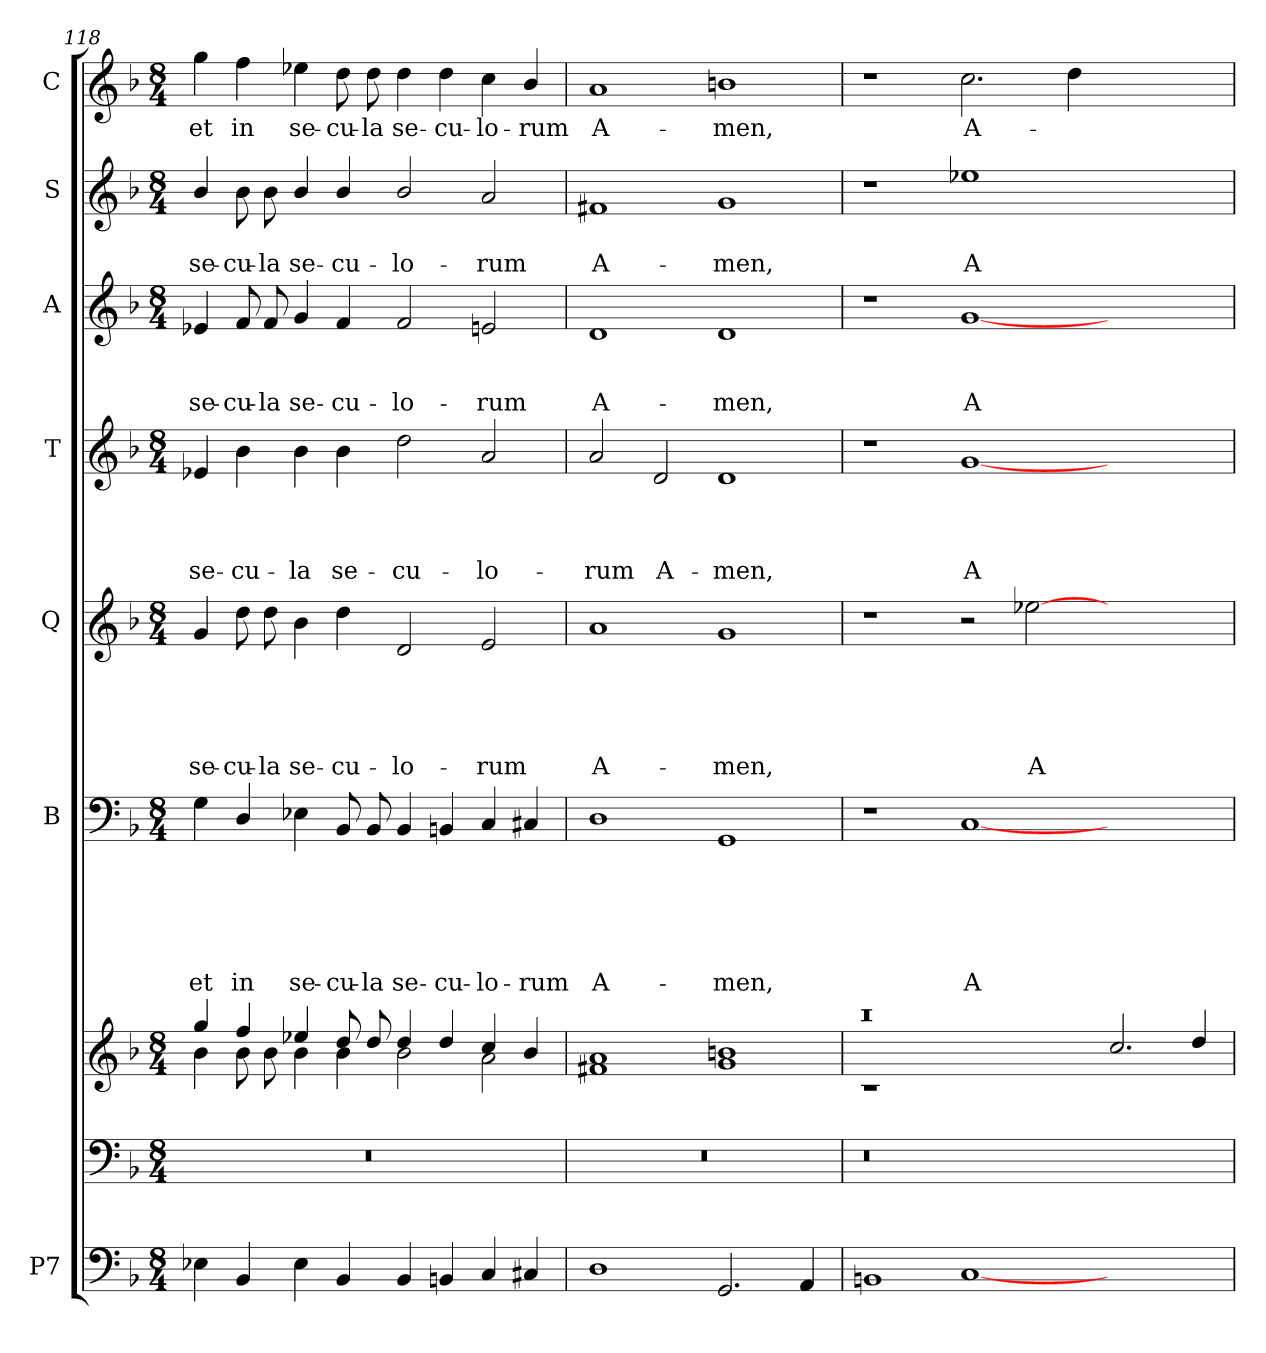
**kern	**kern	**kern	**kern	**text	**text	**text	**text	**text	**text	**kern	**text	**text	**text	**text	**text	**kern	**text	**text	**text	**text	**kern	**text	**text	**text	**kern	**text	**text	**kern	**text
*part7	*part7	*part7	*part6	*part6	*part6	*part6	*part6	*part6	*part6	*part5	*part5	*part5	*part5	*part5	*part5	*part4	*part4	*part4	*part4	*part4	*part3	*part3	*part3	*part3	*part2	*part2	*part2	*part1	*part1
*staff9	*staff8	*staff7	*staff6	*staff6	*staff6	*staff6	*staff6	*staff6	*staff6	*staff5	*staff5	*staff5	*staff5	*staff5	*staff5	*staff4	*staff4	*staff4	*staff4	*staff4	*staff3	*staff3	*staff3	*staff3	*staff2	*staff2	*staff2	*staff1	*staff1
*I"P7	*	*	*I"B	*	*	*	*	*	*	*I"Q	*	*	*	*	*	*I"T	*	*	*	*	*I"A	*	*	*	*I"S	*	*	*I"C	*
!!LO:PB:g=z
*clefF4	*clefF4	*clefG2	*clefF4	*	*	*	*	*	*	*clefG2	*	*	*	*	*	*clefG2	*	*	*	*	*clefG2	*	*	*	*clefG2	*	*	*clefG2	*
*	*	*	*	*	*	*	*	*	*	*ITrd7c12	*	*	*	*	*	*ITrd7c12	*	*	*	*	*	*	*	*	*	*	*	*	*
*k[b-]	*k[b-]	*k[b-]	*k[b-]	*	*	*	*	*	*	*k[b-]	*	*	*	*	*	*k[b-]	*	*	*	*	*k[b-]	*	*	*	*k[b-]	*	*	*k[b-]	*
*F:	*F:	*F:	*F:	*	*	*	*	*	*	*F:	*	*	*	*	*	*F:	*	*	*	*	*F:	*	*	*	*F:	*	*	*F:	*
*M8/4	*M8/4	*M8/4	*M8/4	*	*	*	*	*	*	*M8/4	*	*	*	*	*	*M8/4	*	*	*	*	*M8/4	*	*	*	*M8/4	*	*	*M8/4	*
=118	=118	=118	=118	=118	=118	=118	=118	=118	=118	=118	=118	=118	=118	=118	=118	=118	=118	=118	=118	=118	=118	=118	=118	=118	=118	=118	=118	=118	=118
*	*	*^	*	*	*	*	*	*	*	*	*	*	*	*	*	*	*	*	*	*	*	*	*	*	*	*	*	*	*
!	!	!	!	!	!	!	!	!	!	!LO:LY:b	!	!	!	!	!	!LO:LY:b	!	!	!	!	!LO:LY:b	!	!	!	!LO:LY:b	!	!	!LO:LY:b	!	!LO:LY:b
4E-X\	0r	4gg/	4b-\	4G\	.	.	.	.	.	et	4G/	.	.	.	.	se-	4E-X/	.	.	.	se-	4e-X/	.	.	se-	4b-/	.	se-	4gg\	et
!	!	!	!	!	!	!	!	!	!	!LO:LY:b	!	!	!	!	!	!LO:LY:b	!	!	!	!	!LO:LY:b	!	!	!	!LO:LY:b	!	!	!LO:LY:b	!	!LO:LY:b
4BB-/	.	4ff/	8b-\	4D/	.	.	.	.	.	in	8d\	.	.	.	.	-cu-	4B-\	.	.	.	-cu-	8f/	.	.	-cu-	8b-\	.	-cu-	4ff\	in
!	!	!	!	!	!	!	!	!	!	!	!	!	!	!	!	!LO:LY:b	!	!	!	!	!	!	!	!	!LO:LY:b	!	!	!LO:LY:b	!	!
.	.	.	8b-\	.	.	.	.	.	.	.	8d\	.	.	.	.	-la	.	.	.	.	.	8f/	.	.	-la	8b-\	.	-la	.	.
!	!	!	!	!	!	!	!	!	!	!LO:LY:b	!	!	!	!	!	!LO:LY:b	!	!	!	!	!LO:LY:b	!	!	!	!LO:LY:b	!	!	!LO:LY:b	!	!LO:LY:b
4E-\	.	4ee-X/	4b-\	4E-X\	.	.	.	.	.	se-	4B-\	.	.	.	.	se-	4B-\	.	.	.	-la	4g/	.	.	se-	4b-/	.	se-	4ee-X\	se-
!	!	!	!	!	!	!	!	!	!	!LO:LY:b	!	!	!	!	!	!LO:LY:b	!	!	!	!	!LO:LY:b	!	!	!	!LO:LY:b	!	!	!LO:LY:b	!	!LO:LY:b
4BB-/	.	8dd/	4b-\	8BB-/	.	.	.	.	.	-cu-	4d\	.	.	.	.	-cu-	4B-\	.	.	.	se-	4f/	.	.	-cu-	4b-/	.	-cu-	8dd\	-cu-
!	!	!	!	!	!	!	!	!	!	!LO:LY:b	!	!	!	!	!	!	!	!	!	!	!	!	!	!	!	!	!	!	!	!LO:LY:b
.	.	8dd/	.	8BB-/	.	.	.	.	.	-la	.	.	.	.	.	.	.	.	.	.	.	.	.	.	.	.	.	.	8dd\	-la
!	!	!	!	!	!	!	!	!	!	!LO:LY:b	!	!	!	!	!	!LO:LY:b	!	!	!	!	!LO:LY:b	!	!	!	!LO:LY:b	!	!	!LO:LY:b	!	!LO:LY:b
4BB-/	.	4dd/	2b-\	4BB-/	.	.	.	.	.	se-	2D/	.	.	.	.	-lo-	2d\	.	.	.	-cu-	2f/	.	.	-lo-	2b-/	.	-lo-	4dd\	se-
!	!	!	!	!	!	!	!	!	!	!LO:LY:b	!	!	!	!	!	!	!	!	!	!	!	!	!	!	!	!	!	!	!	!LO:LY:b
4BBn/	.	4dd/	.	4BBn/	.	.	.	.	.	-cu-	.	.	.	.	.	.	.	.	.	.	.	.	.	.	.	.	.	.	4dd\	-cu-
!	!	!	!	!	!	!	!	!	!	!LO:LY:b	!	!	!	!	!	!LO:LY:b	!	!	!	!	!LO:LY:b	!	!	!	!LO:LY:b	!	!	!LO:LY:b	!	!LO:LY:b
4C/	.	4cc/	2a\	4C/	.	.	.	.	.	-lo-	2E/	.	.	.	.	-rum	2A/	.	.	.	-lo-	2en/	.	.	-rum	2a/	.	-rum	4cc\	-lo-
!	!	!	!	!	!	!	!	!	!	!LO:LY:b	!	!	!	!	!	!	!	!	!	!	!	!	!	!	!	!	!	!	!	!LO:LY:b
4C#X/	.	4b-/	.	4C#X/	.	.	.	.	.	-rum	.	.	.	.	.	.	.	.	.	.	.	.	.	.	.	.	.	.	4b-/	-rum
=119	=119	=119	=119	=119	=119	=119	=119	=119	=119	=119	=119	=119	=119	=119	=119	=119	=119	=119	=119	=119	=119	=119	=119	=119	=119	=119	=119	=119	=119	=119
!	!	!	!	!	!	!	!	!	!	!LO:LY:b	!	!	!	!	!	!LO:LY:b	!	!	!	!	!LO:LY:b	!	!	!	!LO:LY:b	!	!	!LO:LY:b	!	!LO:LY:b
1D	0r	1a	1f#X	1D	.	.	.	.	.	A-	1A	.	.	.	.	A-	2A/	.	.	.	-rum	1d	.	.	A-	1f#X	.	A-	1a	A-
!	!	!	!	!	!	!	!	!	!	!	!	!	!	!	!	!	!	!	!	!	!LO:LY:b	!	!	!	!	!	!	!	!	!
.	.	.	.	.	.	.	.	.	.	.	.	.	.	.	.	.	2D/	.	.	.	A-	.	.	.	.	.	.	.	.	.
!	!	!	!	!	!	!	!	!	!	!LO:LY:b	!	!	!	!	!	!LO:LY:b	!	!	!	!	!LO:LY:b	!	!	!	!LO:LY:b	!	!	!LO:LY:b	!	!LO:LY:b
2.GG/	.	1bn	1g	1GG	.	.	.	.	.	-men,	1G	.	.	.	.	-men,	1D	.	.	.	-men,	1d	.	.	-men,	1g	.	-men,	1bn	-men,
4AA/	.	.	.	.	.	.	.	.	.	.	.	.	.	.	.	.	.	.	.	.	.	.	.	.	.	.	.	.	.	.
=120	=120	=120	=120	=120	=120	=120	=120	=120	=120	=120	=120	=120	=120	=120	=120	=120	=120	=120	=120	=120	=120	=120	=120	=120	=120	=120	=120	=120	=120	=120
1BBn	0r	0raa	1rc	1r	.	.	.	.	.	.	1r	.	.	.	.	.	1r	.	.	.	.	1r	.	.	.	1r	.	.	1r	.
!	!	!	!	!	!	!	!	!	!	!LO:LY:b	!	!	!	!	!	!	!	!	!	!	!LO:LY:b	!	!	!	!LO:LY:b	!	!	!LO:LY:b	!	!LO:LY:b
[<1C	.	.	1ryy	[<1C	.	.	.	.	.	A-	2r	.	.	.	.	.	[>1G	.	.	.	A-	[<1g	.	.	A-	1ee-X	.	A-	2.cc\	A-
!	!	!	!	!	!	!	!	!	!	!	!	!	!	!	!	!LO:LY:b	!	!	!	!	!	!	!	!	!	!	!	!	!	!
.	.	.	.	.	.	.	.	.	.	.	[>2e-X\	.	.	.	.	A-	.	.	.	.	.	.	.	.	.	.	.	.	.	.
.	.	.	.	.	.	.	.	.	.	.	.	.	.	.	.	.	.	.	.	.	.	.	.	.	.	.	.	.	4dd\	.
1ryy	1ryy	2.cc/	1ryy	1ryy	.	.	.	.	.	.	1ryy	.	.	.	.	.	1ryy	.	.	.	.	1ryy	.	.	.	1ryy	.	.	1ryy	.
.	.	4dd/	.	.	.	.	.	.	.	.	.	.	.	.	.	.	.	.	.	.	.	.	.	.	.	.	.	.	.	.
*	*	*v	*v	*	*	*	*	*	*	*	*	*	*	*	*	*	*	*	*	*	*	*	*	*	*	*	*	*	*	*
=	=	=	=	=	=	=	=	=	=	=	=	=	=	=	=	=	=	=	=	=	=	=	=	=	=	=	=	=	=
*-	*-	*-	*-	*-	*-	*-	*-	*-	*-	*-	*-	*-	*-	*-	*-	*-	*-	*-	*-	*-	*-	*-	*-	*-	*-	*-	*-	*-	*-
